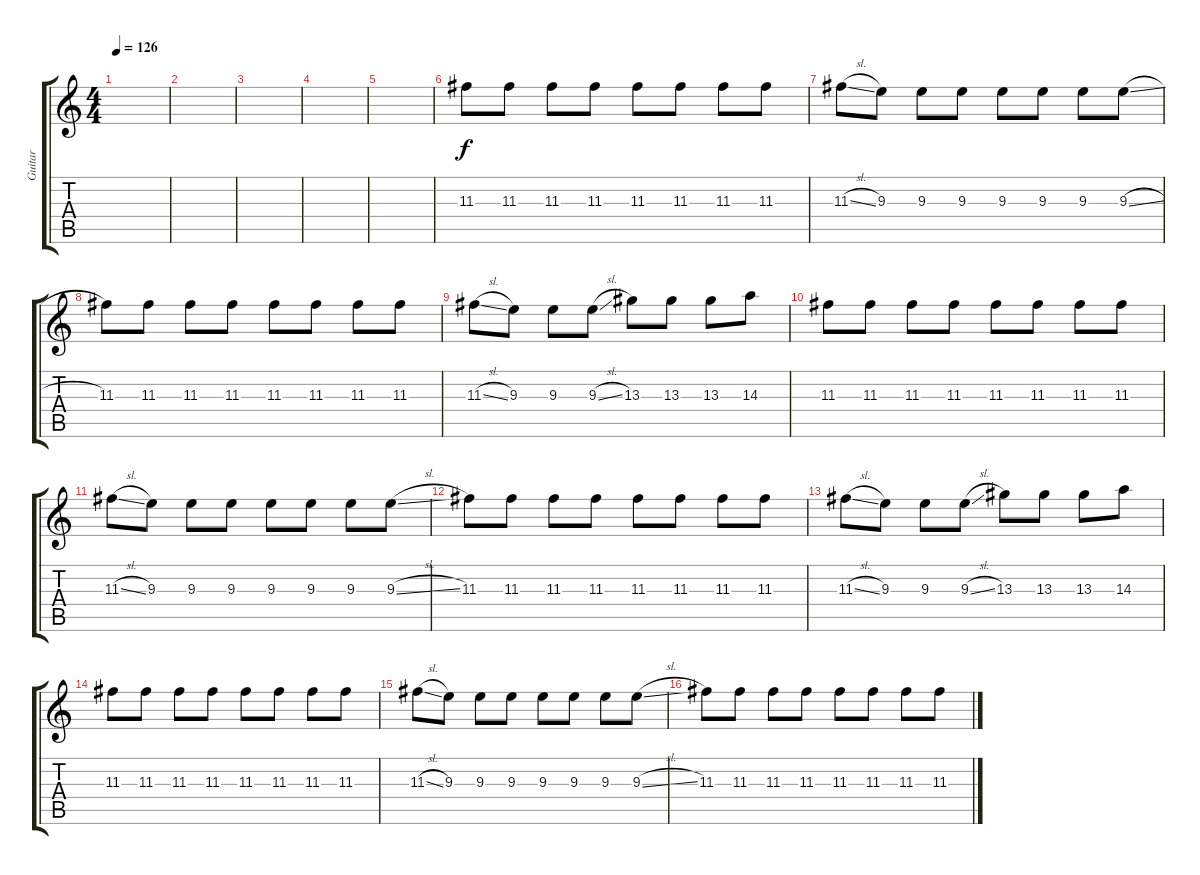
\track ("Guitar" "Guitar") {instrument electricguitarclean}
\staff {score tabs}
\tuning (E4 B3 G3 D3 A2 E2) {hide}
\ts (4 4)
\tempo 126
\clef g2
\ks c
|
|
|
|
|
11.3.8 11.3.8 11.3.8 11.3.8 11.3.8 11.3.8 11.3.8 11.3.8 |
11.3{sl}.8 9.3.8 9.3.8 9.3.8 9.3.8 9.3.8 9.3.8 9.3{sl}.8 |
11.3.8 11.3.8 11.3.8 11.3.8 11.3.8 11.3.8 11.3.8 11.3.8 |
11.3{sl}.8 9.3.8 9.3.8 9.3{sl}.8 13.3.8 13.3.8 13.3.8 14.3.8 |
11.3.8 11.3.8 11.3.8 11.3.8 11.3.8 11.3.8 11.3.8 11.3.8 |
11.3{sl}.8 9.3.8 9.3.8 9.3.8 9.3.8 9.3.8 9.3.8 9.3{sl}.8 |
11.3.8 11.3.8 11.3.8 11.3.8 11.3.8 11.3.8 11.3.8 11.3.8 |
11.3{sl}.8 9.3.8 9.3.8 9.3{sl}.8 13.3.8 13.3.8 13.3.8 14.3.8 |
11.3.8 11.3.8 11.3.8 11.3.8 11.3.8 11.3.8 11.3.8 11.3.8 |
11.3{sl}.8 9.3.8 9.3.8 9.3.8 9.3.8 9.3.8 9.3.8 9.3{sl}.8 |
11.3.8 11.3.8 11.3.8 11.3.8 11.3.8 11.3.8 11.3.8 11.3.8
